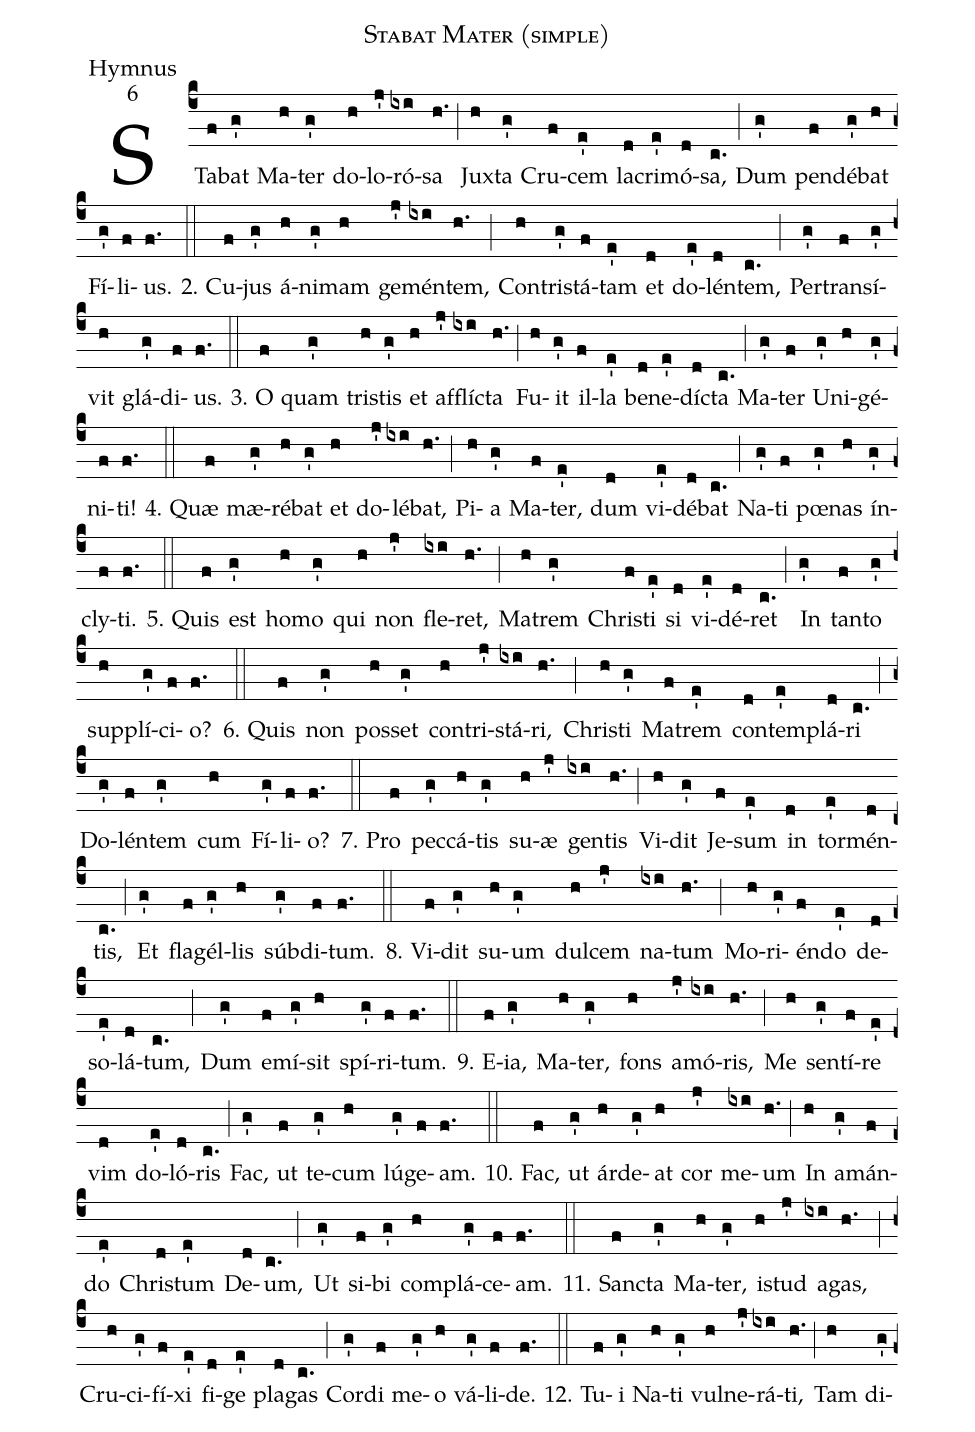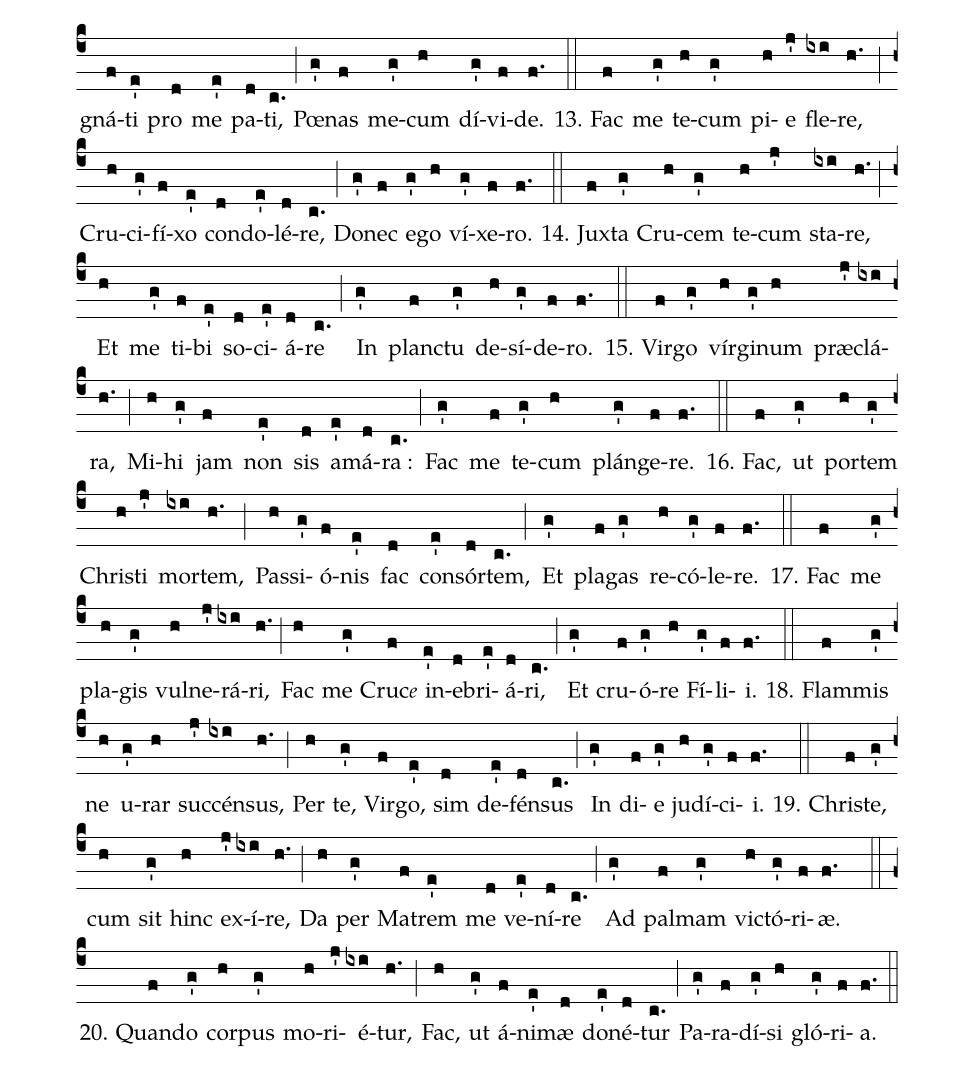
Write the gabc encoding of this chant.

name:Stabat Mater (simple);
office-part:Hymnus;
mode:6;
%%
(c4) STa(f)bat(g') Ma(h)ter(g') do(h)lo(j')ró(ixi)sa(h.) (;)
Jux(h)ta(g') Cru(f)cem(e') la(d)cri(e')mó(d)sa,(c.) (;)
Dum(g') pen(f)dé(g')bat(h) Fí(g')li(f)us.(f.) (::)

2. Cu(f)jus(g') á(h)ni(g')mam(h) ge(j')mén(ixi)tem,(h.) (;)
Con(h)tri(g')stá(f)tam(e') et(d) do(e')lén(d)tem,(c.) (;)
Per(g')trans(f)í(g')vit(h) glá(g')di(f)us.(f.) (::)

3. O(f) quam(g') tri(h)stis(g') et(h) af(j')flí(ixi)cta(h.) (;)
Fu(h)it(g') il(f)la(e') be(d)ne(e')dí(d)cta(c.) (;)
Ma(g')ter(f) U(g')ni(h)gé(g')ni(f)ti!(f.) (::)

4. Quæ(f) mæ(g')ré(h)bat(g') et(h) do(j')lé(ixi)bat,(h.) (;)
Pi(h)a(g') Ma(f)ter,(e') dum(d) vi(e')dé(d)bat(c.) (;)
Na(g')ti(f) pœ(g')nas(h) ín(g')cly(f)ti.(f.) (::)

5. Quis(f) est(g') ho(h)mo(g') qui(h) non(j') fle(ixi)ret,(h.) (;)
Ma(h)trem(g') Chri(f)sti(e') si(d) vi(e')dé(d)ret(c.) (;)
In(g') tan(f)to(g') sup(h)plí(g')ci(f)o?(f.) (::)

6. Quis(f) non(g') pos(h)set(g') con(h)tri(j')stá(ixi)ri,(h.) (;)
Chri(h)sti(g') Ma(f)trem(e') con(d)tem(e')plá(d)ri(c.) (;)
Do(g')lén(f)tem(g') cum(h) Fí(g')li(f)o?(f.) (::)

7. Pro(f) pec(g')cá(h)tis(g') su(h)æ(j') gen(ixi)tis(h.) (;)
Vi(h)dit(g') Je(f)sum(e') in(d) tor(e')mén(d)tis,(c.) (;)
Et(g') fla(f)gél(g')lis(h) súb(g')di(f)tum.(f.) (::)

8. Vi(f)dit(g') su(h)um(g') dul(h)cem(j') na(ixi)tum(h.) (;)
Mo(h)ri(g')én(f)do(e') de(d)so(e')lá(d)tum,(c.) (;)
Dum(g') e(f)mí(g')sit(h) spí(g')ri(f)tum.(f.) (::)

9. E(f){ia},(g') Ma(h)ter,(g') fons(h) a(j')mó(ixi)ris,(h.) (;)
Me(h) sen(g')tí(f)re(e') vim(d) do(e')ló(d)ris(c.) (;)
Fac,(g') ut(f) te(g')cum(h) lú(g')ge(f)am.(f.) (::)

10. Fac,(f) ut(g') ár(h)de(g')at(h) cor(j') me(ixi)um(h.) (;)
In(h) a(g')mán(f)do(e') Chri(d)stum(e') De(d)um,(c.) (;)
Ut(g') si(f)bi(g') com(h)plá(g')ce(f)am.(f.) (::)

11. San(f)cta(g') Ma(h)ter,(g') i(h)stud(j') a(ixi)gas,(h.) (;)
Cru(h)ci(g')fí(f)xi(e') fi(d)ge(e') pla(d)gas(c.) (;)
Cor(g')di(f) me(g')o(h) vá(g')li(f)de.(f.) (::)

12. Tu(f)i(g') Na(h)ti(g') vul(h)ne(j')rá(ixi)ti,(h.) (;)
Tam(h) di(g')gná(f)ti(e') pro(d) me(e') pa(d)ti,(c.) (;)
Pœ(g')nas(f) me(g')cum(h) dí(g')vi(f)de.(f.) (::)

13. Fac(f) me(g') te(h)cum(g') pi(h)e(j') fle(ixi)re,(h.) (;)
Cru(h)ci(g')fí(f)xo(e') con(d)do(e')lé(d)re,(c.) (;)
Do(g')nec(f) e(g')go(h) ví(g')xe(f)ro.(f.) (::)

14. Jux(f)ta(g') Cru(h)cem(g') te(h)cum(j') sta(ixi)re,(h.) (;)
Et(h) me(g') ti(f)bi(e') so(d)ci(e')á(d)re(c.) (;)
In(g') plan(f)ctu(g') de(h)sí(g')de(f)ro.(f.) (::)

15. Vir(f)go(g') vír(h)gi(g')num(h) præ(j')clá(ixi)ra,(h.) (;)
Mi(h)hi(g') jam(f) non(e') sis(d) a(e')má(d)ra :(c.) (;)
Fac(g') me(f) te(g')cum(h) plán(g')ge(f)re.(f.) (::)

16. Fac,(f) ut(g') por(h)tem(g') Chri(h)sti(j') mor(ixi)tem,(h.) (;)
Pas(h)si(g')ó(f)nis(e') fac(d) con(e')sór(d)tem,(c.) (;)
Et(g') pla(f)gas(g') re(h)có(g')le(f)re.(f.) (::)

17. Fac(f) me(g') pla(h)gis(g') vul(h)ne(j')rá(ixi)ri,(h.) (;)
Fac(h) me(g') Cruc<e>e</e>(f) in(e')e(d)bri(e')á(d)ri,(c.) (;)
Et(g') cru(f)ó(g')re(h) Fí(g')li(f)i.(f.) (::)

18. Flam(f)mis(g') ne(h) u(g')rar(h) suc(j')cén(ixi)sus,(h.) (;)
Per(h) te,(g') Vir(f)go,(e') sim(d) de(e')fén(d)sus(c.) (;)
In(g') di(f)e(g') ju(h)dí(g')ci(f)i.(f.) (::)

19. Chri(f)ste,(g') cum(h) sit(g') hinc(h) ex(j')í(ixi)re,(h.) (;)
Da(h) per(g') Ma(f)trem(e') me(d) ve(e')ní(d)re(c.) (;)
Ad(g') pal(f)mam(g') vi(h)ctó(g')ri(f)æ.(f.) (::)

20. Quan(f)do(g') cor(h)pus(g') mo(h)ri(j')é(ixi)tur,(h.) (;)
Fac,(h) ut(g') á(f)ni(e')mæ(d) do(e')né(d)tur(c.) (;)
Pa(g')ra(f)dí(g')si(h) gló(g')ri(f)a.(f.) (::)

%A(fgf)men.(ef..) (::)
